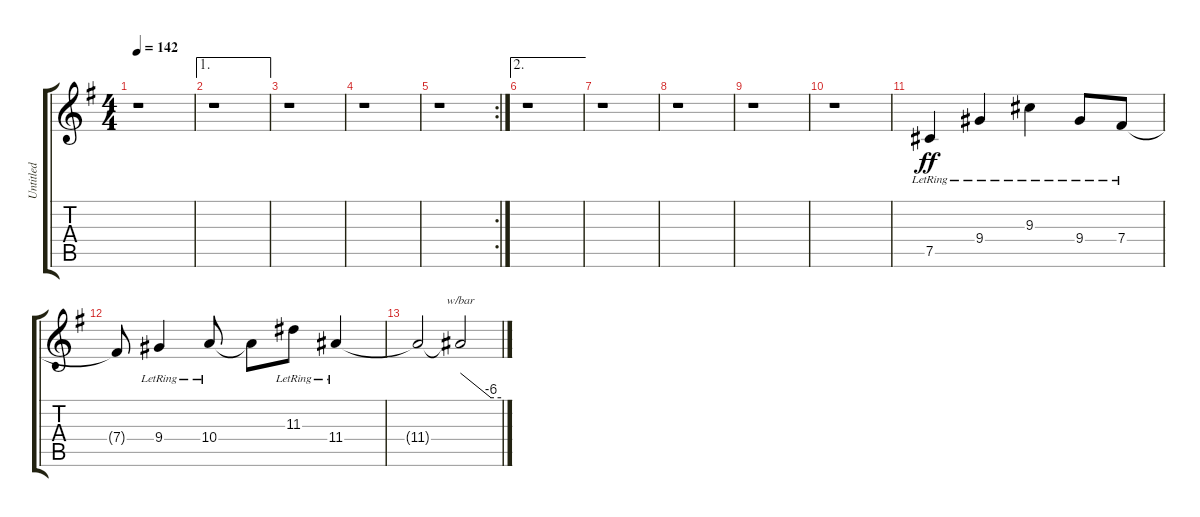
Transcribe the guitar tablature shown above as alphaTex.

\track ("Untitled" "Untitled") {instrument electricguitarclean}
\staff {score tabs}
\tuning (Db4 Ab3 E3 B2 Gb2 Db2) {hide}
\ts (4 4)
\tempo 142
\clef g2
\ks g
r.1{dy ff} |
\ae 1
r.1 |
r.1 |
r.1 |
\rc 2
r.1 |
\ae 2
r.1 |
r.1 |
r.1 |
r.1 |
r.1 |
7.5{lr}.4 9.4{lr}.4 9.3{lr}.4 9.4{lr}.8 7.4{lr}.8 |
7.4{t}.8 9.4{lr}.4 10.4{lr}.8 10.4{t}.8 11.3{lr}.8 11.4{lr}.4 |
11.4{t}.2 11.4{t}.2{tbe (custom default 0 0 45 -24 60 -24)}
